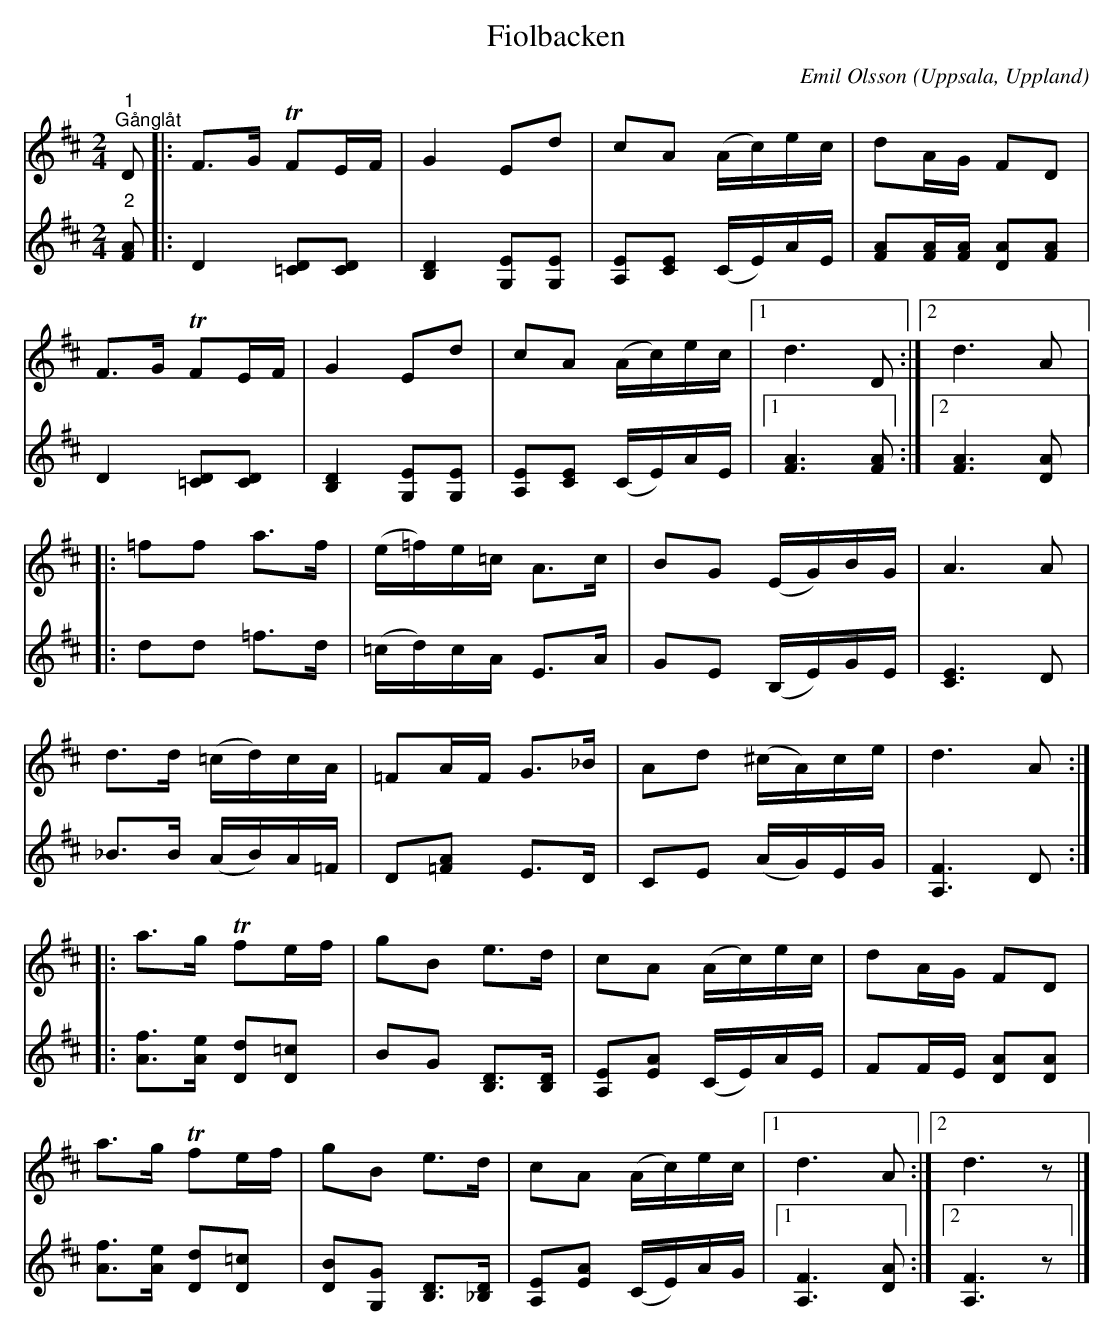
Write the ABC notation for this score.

X:1
T:Fiolbacken
C:Emil Olsson
O:Uppsala, Uppland
O:Alfta, Hälsingland
L:1/8
M:2/4
K:D
V:1
"^1""^Gånglåt" D |: F>GT FE/F/ | G2 Ed | cA (A/c/)e/c/ | dA/G/ FD |
F>GT FE/F/ | G2 Ed | cA (A/c/)e/c/ |1 d3 D :|2 d3 A |:
=ff a>f | (e/=f/)e/=c/ A>c | BG (E/G/)B/G/ | A3 A |
d>d (=c/d/)c/A/ | =FA/F/ G>_B | Ad (^c/A/)c/e/ | d3 A ::
a>gT fe/f/ | gB e>d | cA (A/c/)e/c/ | dA/G/ FD |
a>gT fe/f/ | gB e>d | cA (A/c/)e/c/ |1 d3 A :|2 d3 z |]
V:2
"^2" [FA] |: D2 [=CD][CD] | [B,D]2 [G,E][G,E] | [A,E][CE] (C/E/)A/E/ | [FA][FA]/[FA]/ [DA][FA] |
D2 [=CD][CD] | [B,D]2 [G,E][G,E] | [A,E][CE] (C/E/)A/E/ |1 [FA]3 [FA] :|2 [FA]3 [DA] |:
dd =f>d | (=c/d/)c/A/ E>A | GE (B,/E/)G/E/ | [CE]3 D |
_B>B (A/B/)A/=F/ | D[=FA] E>D | CE (A/G/)E/G/ | [A,F]3 D ::
[Af]>[Ae] [Dd][D=c] | BG [B,D]>[B,D] | [A,E][EA] (C/E/)A/E/ | FF/E/ [DA][DA] |
[Af]>[Ae] [Dd][D=c] | [DB][G,G] [B,D]>[_B,D] | [A,E][EA] (C/E/)A/G/ |1 [A,F]3 [DA] :|2 [A,F]3 z |]
